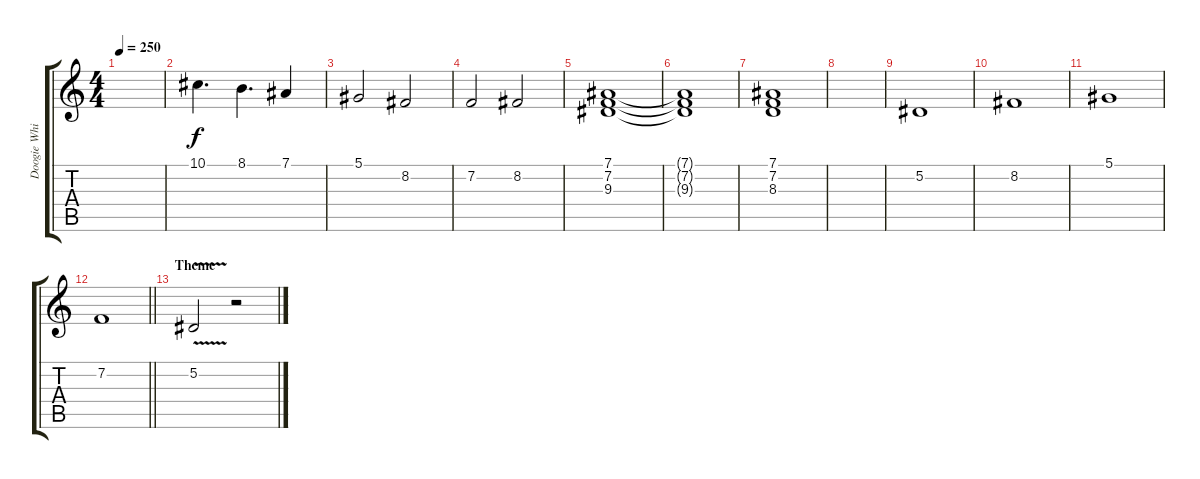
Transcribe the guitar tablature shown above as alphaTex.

\track ("Doogie White" "Doogie Whi") {instrument lead2sawtooth}
\staff {score tabs}
\tuning (Eb4 Bb3 Gb3 Db3 Ab2 Eb2) {hide}
\ts (4 4)
\tempo 250
\clef g2
\ks c
|
10.1.4{d} 8.1.4{d} 7.1.4 |
5.1.2 8.2.2 |
7.2.2 8.2.2 |
(7.1 7.2 9.3).1 |
(7.1{t} 7.2{t} 9.3{t}).1 |
(7.1 7.2 8.3).1 |
|
5.2.1 |
8.2.1 |
5.1.1 |
\barLineRight lightlight
7.2.1 |
\section ("" "Theme")
5.2{v}.2 r.2
